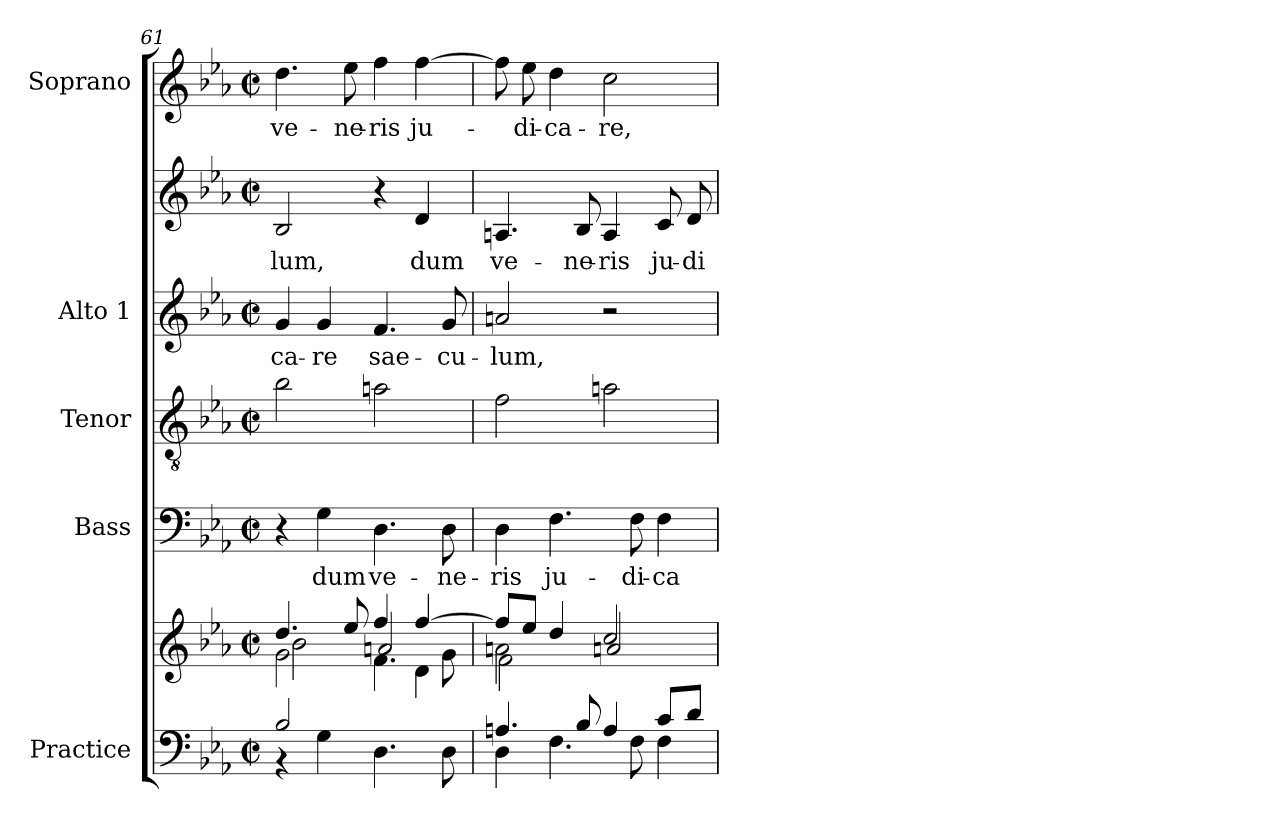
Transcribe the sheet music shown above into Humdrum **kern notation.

**kern	**kern	**kern	**text	**kern	**kern	**text	**kern	**text	**kern	**text
*part5	*part5	*part4	*part4	*part3	*part2	*part2	*part2	*part2	*part1	*part1
*staff7	*staff6	*staff5	*staff5	*staff4	*staff3	*staff3	*staff2	*staff2	*staff1	*staff1
*I"Practice	*	*I"Bass	*	*I"Tenor	*I"Alto 1	*	*	*	*I"Soprano	*
*	*	*I'B	*	*I'T	*I'A	*	*	*	*I'S	*
!!LO:LB:g=z
*clefF4	*clefG2	*clefF4	*	*clefGv2	*clefG2	*	*clefG2	*	*clefG2	*
*k[b-e-a-]	*k[b-e-a-]	*k[b-e-a-]	*	*k[b-e-a-]	*k[b-e-a-]	*	*k[b-e-a-]	*	*k[b-e-a-]	*
*E-:	*E-:	*E-:	*	*E-:	*E-:	*	*E-:	*	*E-:	*
*M2/2	*M2/2	*M2/2	*	*M2/2	*M2/2	*	*M2/2	*	*M2/2	*
*met(c|)	*met(c|)	*met(c|)	*	*met(c|)	*met(c|)	*	*met(c|)	*	*met(c|)	*
=61	=61	=61	=61	=61	=61	=61	=61	=61	=61	=61
*^	*^	*	*	*	*	*	*	*	*	*
*	*	*	*^	*	*	*	*	*	*	*	*	*
*	*	*	*	*^	*	*	*	*	*	*	*	*	*
!	!	!	!	!	!	!	!	!	!	!LO:LY:b	!	!LO:LY:b	!	!LO:LY:b
2B-/	4r	4.dd/	2ryy	2g\	2b-\	4r	.	2b-	4g	ca-	2B-	-lum,	4.dd	ve-
!	!	!	!	!	!	!	!LO:LY:b	!	!	!LO:LY:b	!	!	!	!
.	4G\	.	.	.	.	4G\	dum	.	4g	-re	.	.	.	.
!	!	!	!	!	!	!	!	!	!	!	!	!	!	!LO:LY:b
.	.	8ee-/	.	.	.	.	.	.	.	.	.	.	8ee-	-ne-
!	!	!	!	!	!	!	!LO:LY:b	!	!	!LO:LY:b	!	!	!	!LO:LY:b
2ryy	4.D\	4ff/	4ryy	4.f\	2an/	4.D	ve-	2an	4.f	sae-	4r	.	4ff	-ris
!	!	!	!	!	!	!	!	!	!	!	!	!LO:LY:b	!	!LO:LY:b
.	.	[4ff/	4d\	.	.	.	.	.	.	.	4d	dum	[4ff	ju-
!	!	!	!	!	!	!	!LO:LY:b	!	!	!LO:LY:b	!	!	!	!
.	8D\	.	.	8g\	.	8D	-ne-	.	8g	-cu-	.	.	.	.
*	*	*	*	*v	*v	*	*	*	*	*	*	*	*	*
=62	=62	=62	=62	=62	=62	=62	=62	=62	=62	=62	=62	=62	=62
!	!	!	!	!	!	!LO:LY:b	!	!	!LO:LY:b	!	!LO:LY:b	!	!
4.An/	4D\	8ff/L]	2an\	2f\	4D	-ris	2f	2an	-lum,	4.An	-ve-	8ff]	.
!	!	!	!	!	!	!	!	!	!	!	!	!	!LO:LY:b
.	.	8ee-/J	.	.	.	.	.	.	.	.	.	8ee-\	di-
!	!	!	!	!	!	!LO:LY:b	!	!	!	!	!	!	!LO:LY:b
.	4.F\	4dd/	.	.	4.F	ju-	.	.	.	.	.	4dd	-ca-
!	!	!	!	!	!	!	!	!	!	!	!LO:LY:b	!	!
8B-/	.	.	.	.	.	.	.	.	.	8B-	-ne-	.	.
!	!	!	!	!	!	!	!	!	!	!	!LO:LY:b	!	!LO:LY:b
4A/	.	2cc/	2ryy	2an/	.	.	2an	2r	.	4A	-ris	2cc	-re,
!	!	!	!	!	!	!LO:LY:b	!	!	!	!	!	!	!
.	8F\	.	.	.	8F	-di-	.	.	.	.	.	.	.
!	!	!	!	!	!	!LO:LY:b	!	!	!	!	!LO:LY:b	!	!
8c/L	4F\	.	.	.	4F	-ca-	.	.	.	8c	ju-	.	.
!	!	!	!	!	!	!	!	!	!	!	!LO:LY:b	!	!
8d/J	.	.	.	.	.	.	.	.	.	8d	-di-	.	.
*v	*v	*	*	*	*	*	*	*	*	*	*	*	*
*	*v	*v	*v	*	*	*	*	*	*	*	*	*
=	=	=	=	=	=	=	=	=	=	=
*-	*-	*-	*-	*-	*-	*-	*-	*-	*-	*-
